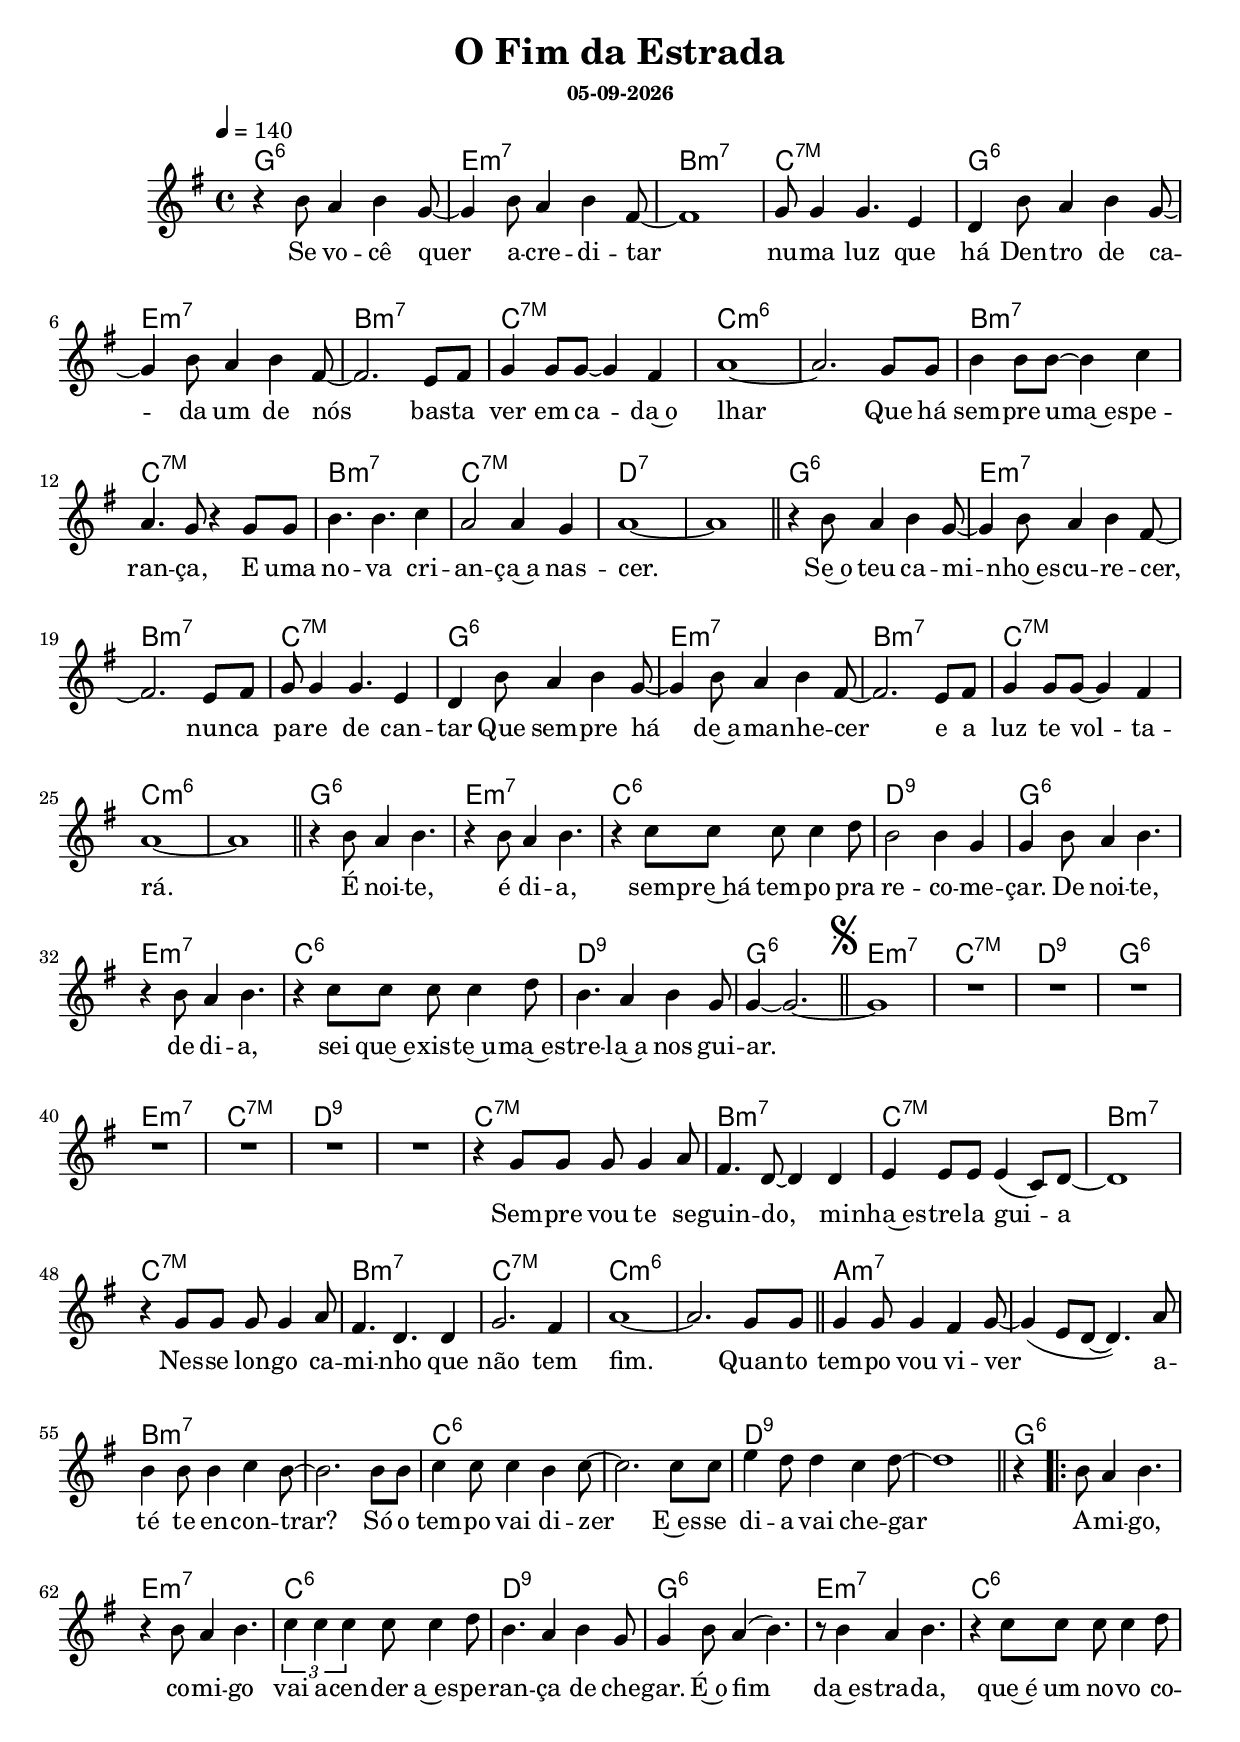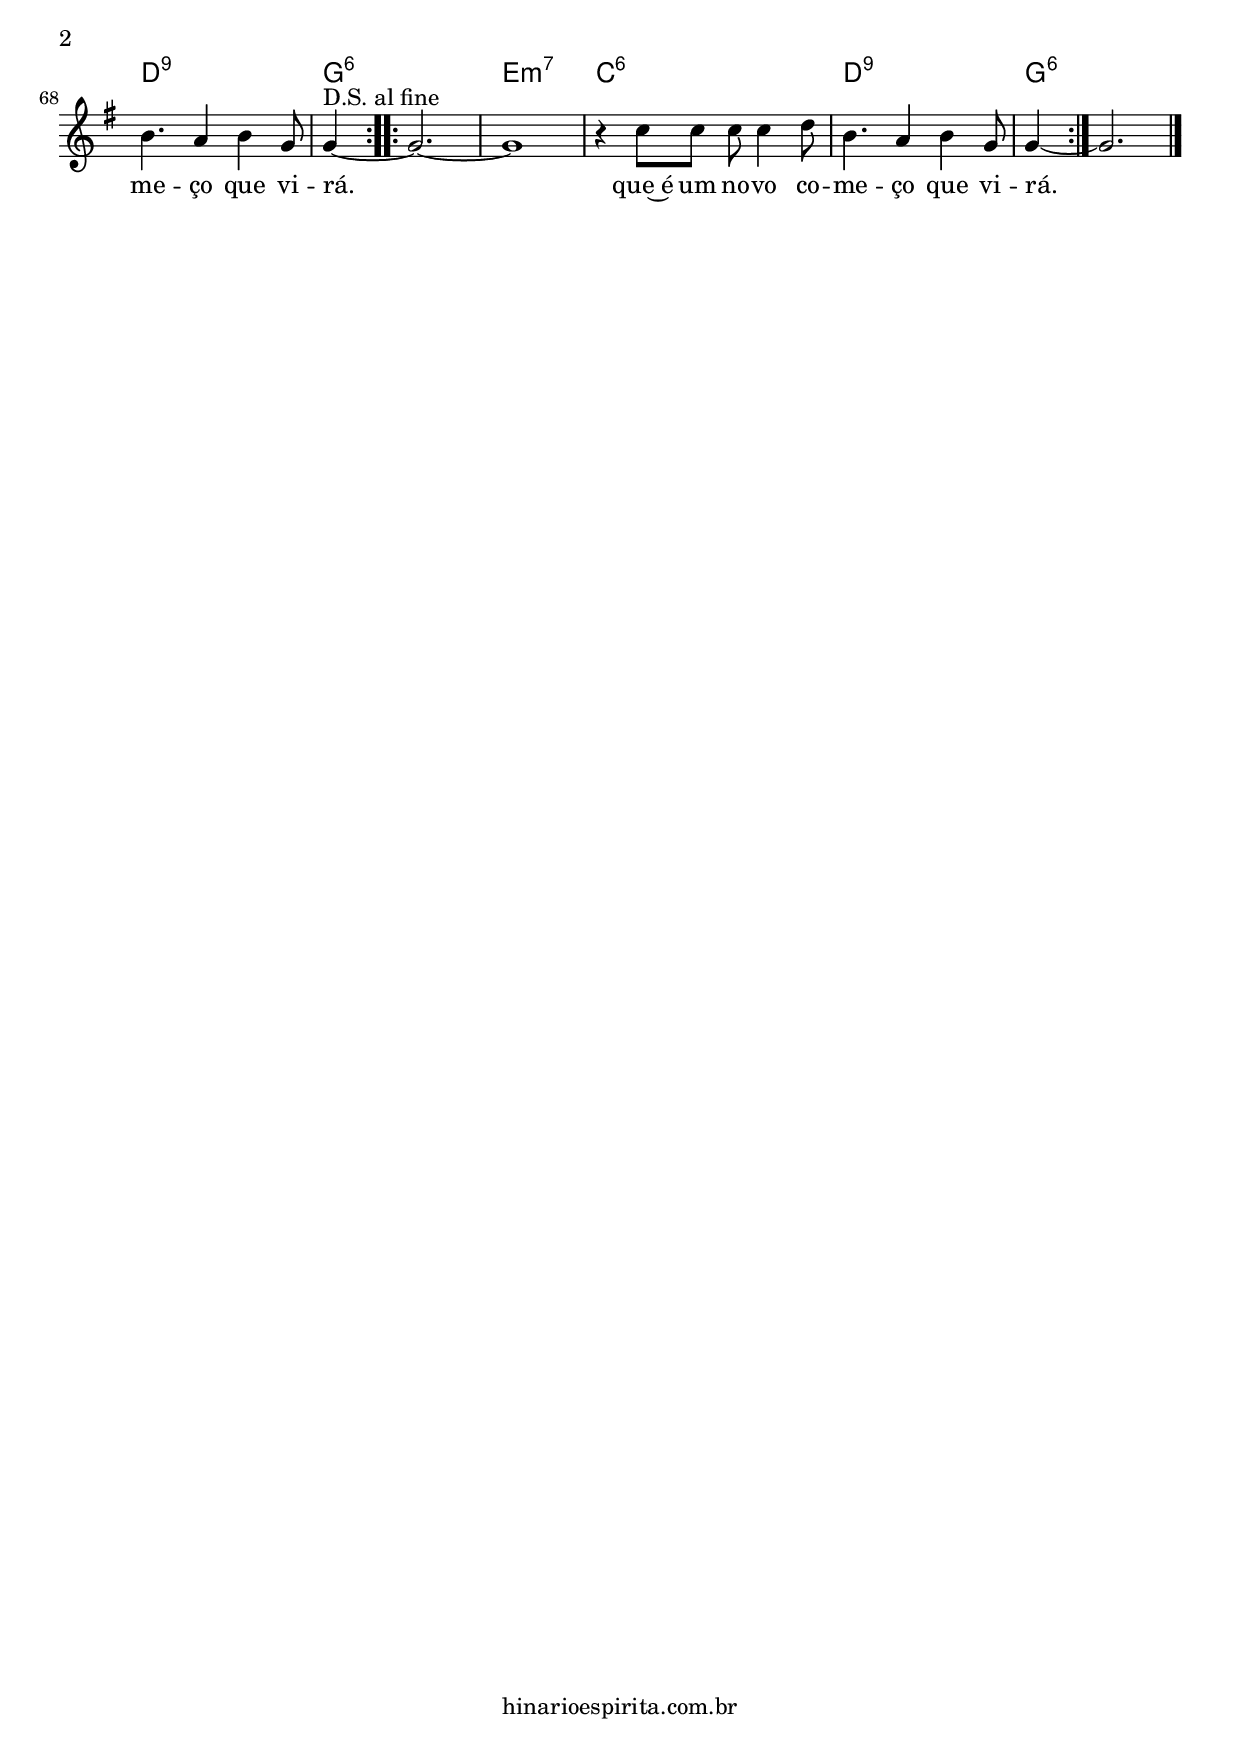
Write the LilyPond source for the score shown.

\version "2.16.0"
\pointAndClickOff

\header {
  title = "O Fim da Estrada"
  subsubtitle = #(strftime "%d-%m-%Y" (localtime (current-time)))
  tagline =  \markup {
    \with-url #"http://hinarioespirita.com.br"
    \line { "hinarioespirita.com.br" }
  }
}

melodia = \relative c'' {
  \key g \major
  \time 4/4
  \tempo 4 = 140
  \clef treble

  % Primeira estrofe
  r4 b8 a4 b g8~ | g4 b8 a4 b fis8~ | fis1 |
  g8 g4 g4. e4 |

  d4 b'8 a4 b g8~ | g4 b8 a4 b fis8~ | fis2. e8 fis |
  g4 g8 g~ g4 fis | a1~ | a2. g8 g |

  b4 b8 b~ b4 c | a4. g8 r4 g8 g | b4. b c4 | a2 a4 g4 | a1~ | a \bar "||"

  % Segunda estrofe
  r4 b8 a4 b g8~ | g4 b8 a4 b fis8~ | fis2. e8 fis |
  g g4 g4. e4 |

  d4 b'8 a4 b g8~ | g4 b8 a4 b fis8~ | fis2. e8 fis |
  g4 g8 g~ g4 fis | a1~ | a \bar "||"

  % Refrão 1
  r4 b8 a4 b4. | r4 b8 a4 b4. | r4 c8 c c c4 d8 | b2 b4 g |
  g4 b8 a4 b4. | r4 b8 a4 b4. | r4 c8 c c c4 d8 | b4. a4 b g8 |
  g4~ g2.~   \mark \markup { \musicglyph #"scripts.segno" } \bar "||" g1 |

  \compressFullBarRests
  R1*7

  % Interlúdio, parte 1
  r4 g8 g g g4 a8 | fis4. d8~ d4 d | e4 e8 e e4( c8) d8~ | d1 |
  r4 g8 g g g4 a8 | fis4. d d4 | g2. fis4 | a1~ | a2. g8 g \bar "||"

  % Interlúdio, parte 2
  g4 g8 g4 fis g8~ | g4( e8 d~ d4.) a'8 | b4 b8 b4 c b8~ | b2. b8 b | c4 c8 c4 b c8~ |
  c2. c8 c | e4 d8 d4 c d8~ | d1 \bar "||"

  % Refrão 2
  r4 \repeat volta 2 { b8 a4 b4. | r4 b8 a4 b4. | \times 2/3 { c4 c c } c8 c4 d8 | b4. a4 b g8 |
  g4 b8 a4( b4.) | r8 b4 a b4. | r4 c8 c c c4 d8 | b4. a4 b g8 |
  s1*0^\markup { \center-column { "D.S. al fine" } }
  g4~ }

  \repeat volta 2 { g2.~ |
  g1 |
  r4 c8 c c c4 d8 | b4. a4 b g8 | g4~ } g2.
  \bar "|."
}

letra = \lyricmode {
  Se vo -- cê quer a -- cre -- di -- tar nu -- ma luz que há
  Den -- tro de ca -- da um de nós bas -- ta ver em ca -- da~o lhar
  Que há sem -- pre uma~es -- pe -- ran -- ça,
  E uma no -- va cri -- an -- ça~a nas -- cer.
  Se~o teu ca -- mi -- nho~es -- cu -- re -- cer, nun -- ca pa -- re de can -- tar
  Que sem -- pre há de~a -- ma -- nhe -- cer e a luz te vol -- ta -- rá.

  É noi -- te,  é di -- a,  sem -- pre~há tem -- po pra re -- co -- me -- çar.
  De noi -- te,  de di -- a,  sei que~e -- xis -- te~u -- ma~es -- tre -- la~a nos gui -- ar.

  Sem -- pre vou te se -- guin -- do, mi -- nha~es -- tre -- la gui -- a
  Nes -- se lon -- go ca -- mi -- nho que não tem fim.
  Quan -- to tem -- po vou vi -- ver a -- té te en -- con -- trar?
  Só o tem -- po vai di -- zer
  E~es -- se di -- a vai che -- gar

  A -- mi -- go,  co -- mi -- go vai a -- cen -- der a~es -- pe -- ran -- ça de che -- gar.
  É~o fim da~es -- tra -- da,  que~é um no -- vo co -- me -- ço que vi -- rá.

  que~é um no -- vo co -- me -- ço que vi -- rá.
}

harmonia = \chordmode {
  \set majorSevenSymbol = \markup { 7M }

  % Primeira estrofe
  g1:6 e:m7 b:m7 c:maj7
  g1:6 e:m7 b:m7 c:maj7  \repeat percent 2 {c:m6}
  b:m7 c:maj7 b:m7 c:maj7 \repeat percent 2 {d:7}

  % Segunda estrofe
  g1:6 e:m7 b:m7 c:maj7
  g1:6 e:m7 b:m7 c:maj7 \repeat percent 2 {c:m6}

  % Refrão 1
  g:6 e:m7 c:6 d:7.9
  g:6 e:m7 c:6 d:7.9 g:6
  e:m7 c:maj7 d:7.9 g:6
  e:m7 c:maj7 \repeat percent 2 {d:7.9}

  % Interlúdio 1
  c:maj7 b:m7 c:maj7 b:m7
  c:maj7 b:m7 c:maj7 \repeat percent 2 {c:m6}

  % Interlúdio 2
  \repeat percent 2 {a:m7} \repeat percent 2 {b:m7} \repeat percent 2 {c:6} \repeat percent 2 {d:7.9}

  % Refrão 2
  g:6 e:m7 c:6 d:7.9
  g:6 e:m7 c:6 d:7.9 g:6 e:m7 c:6 d:7.9 g:6
}

\score {
  <<
    \new ChordNames { \harmonia }
    \new Staff <<
      \new Voice = "melodia" { \melodia }
      \lyricsto "melodia" \new Lyrics \letra
      \set Staff.midiInstrument = #"acoustic grand"
    >>
  >>
  \layout {}
  \midi {}
}
